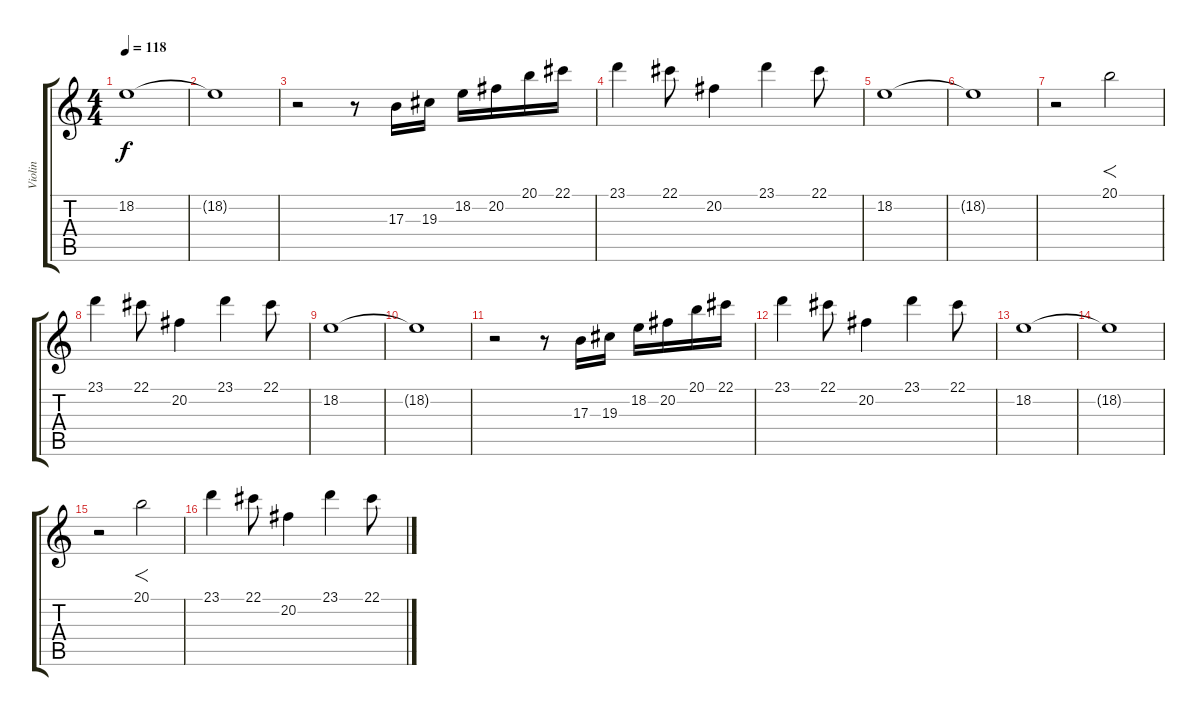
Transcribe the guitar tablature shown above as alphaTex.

\track ("Violin" "Violin") {instrument violin}
\staff {score tabs}
\tuning (Eb4 Bb3 Gb3 Db3 Ab2 Eb2) {hide}
\ts (4 4)
\tempo 118
\clef g2
\ks c
18.2.1{dy f} |
18.2{t}.1 |
r.2 r.8 17.3.16 19.3.16 18.2.16 20.2.16 20.1.16 22.1.16 |
23.1.4 22.1.8 20.2.4 23.1.4 22.1.8 |
18.2.1 |
18.2{t}.1 |
r.2 20.1.2{f} |
23.1.4 22.1.8 20.2.4 23.1.4 22.1.8 |
18.2.1 |
18.2{t}.1 |
r.2 r.8 17.3.16 19.3.16 18.2.16 20.2.16 20.1.16 22.1.16 |
23.1.4 22.1.8 20.2.4 23.1.4 22.1.8 |
18.2.1 |
18.2{t}.1 |
r.2 20.1.2{f} |
23.1.4 22.1.8 20.2.4 23.1.4 22.1.8
